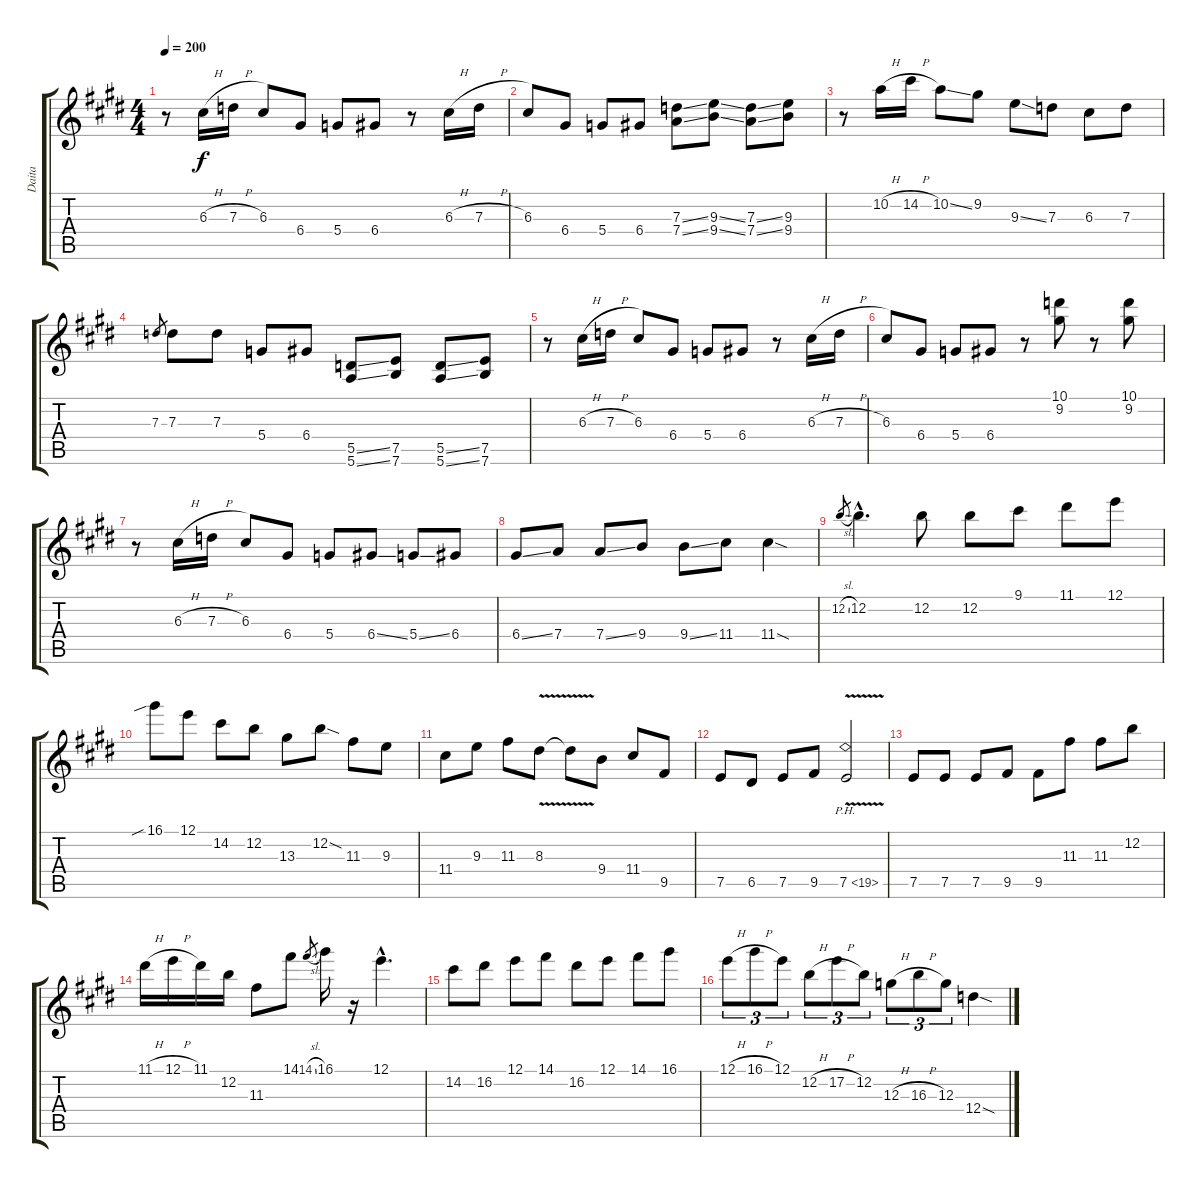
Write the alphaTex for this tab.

\track ("Daita" "Daita") {instrument overdrivenguitar}
\staff {score tabs}
\tuning (E4 B3 G3 D3 A2 E2) {hide}
\ts (4 4)
\tempo 200
\clef g2
\ks e
r.8{dy f} 6.3{h}.16 7.3{h}.16 6.3.8 6.4.8 5.4.8 6.4.8 r.8 6.3{h}.16 7.3{h}.16 |
6.3.8 6.4.8 5.4.8 6.4.8 (7.3{ss} 7.4{ss}).8 (9.3{ss} 9.4{ss}).8 (7.3{ss} 7.4{ss}).8 (9.3 9.4).8 |
r.8 10.2{h}.16 14.2{h}.16 10.2{ss}.8 9.2.8 9.3{ss}.8 7.3.8 6.3.8 7.3.8 |
7.3.8{gr} 7.3.8 7.3.8 5.4.8 6.4.8 (5.5{ss} 5.6{ss}).8 (7.5 7.6).8 (5.5{ss} 5.6{ss}).8 (7.5 7.6).8 |
r.8 6.3{h}.16 7.3{h}.16 6.3.8 6.4.8 5.4.8 6.4.8 r.8 6.3{h}.16 7.3{h}.16 |
6.3.8 6.4.8 5.4.8 6.4.8 r.8 (10.1 9.2).8 r.8 (10.1 9.2).8 |
r.8 6.3{h}.16 7.3{h}.16 6.3.8 6.4.8 5.4.8 6.4{ss}.8 5.4{ss}.8 6.4.8 |
6.4{ss}.8 7.4.8 7.4{ss}.8 9.4.8 9.4{ss}.8 11.4.8 11.4{sod}.4 |
12.2{sl}.8{gr} 12.2{hac}.4{d volume 12 balance 8} 12.2.8 12.2.8 9.1.8 11.1.8 12.1.8 |
16.1{sib}.8 12.1.8 14.2.8 12.2.8 13.3.8 12.2{sod}.8 11.3.8 9.3.8 |
11.4.8 9.3.8 11.3.8 8.3{v}.8 8.3{t}.8 9.4.8 11.4.8 9.5.8 |
7.5.8 6.5.8 7.5.8 9.5.8 7.5{ph 12 v}.2 |
7.5.8 7.5.8 7.5.8 9.5.8 9.5.8 11.3.8 11.3.8 12.2.8 |
11.1{h}.16 12.1{h}.16 11.1.16 12.2.16 11.3.8 14.1.8 14.1{sl}.8{gr} 16.1.16 r.16 12.1{hac}.4{d} |
14.2.8 16.2.8 12.1.8 14.1.8 16.2.8 12.1.8 14.1.8 16.1.8 |
12.1{h}.8{tu (3 2)} 16.1{h}.8{tu (3 2)} 12.1.8{tu (3 2)} 12.2{h}.8{tu (3 2)} 17.2{h}.8{tu (3 2)} 12.2.8{tu (3 2)} 12.3{h}.8{tu (3 2)} 16.3{h}.8{tu (3 2)} 12.3.8{tu (3 2)} 12.4{sod}.4
